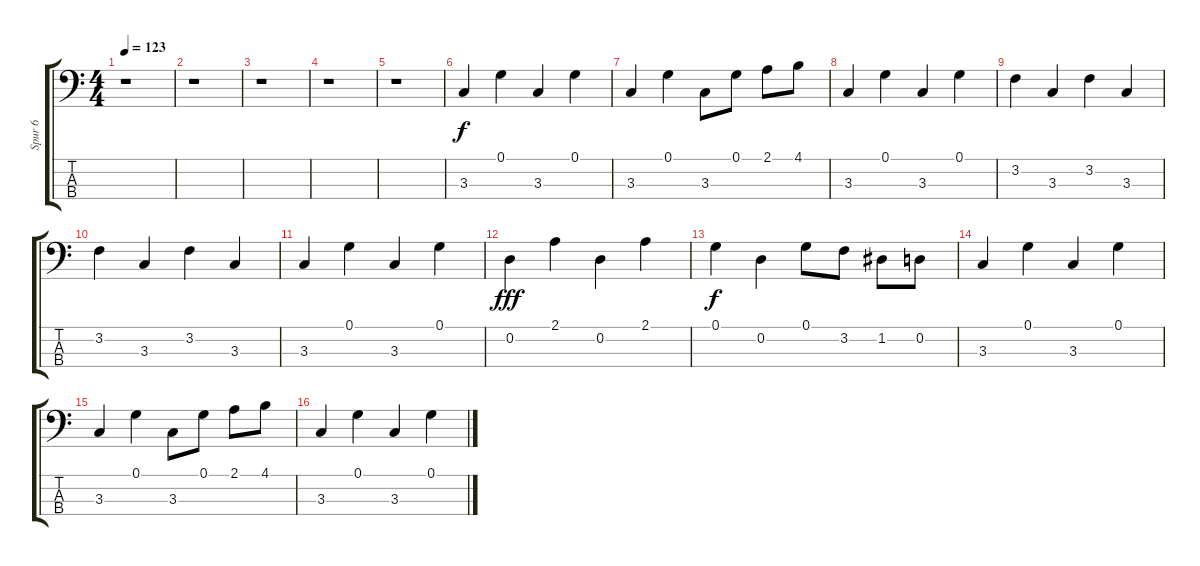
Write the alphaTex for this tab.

\track ("Spur 6" "Spur 6") {instrument acousticbass}
\staff {score tabs}
\tuning (G2 D2 A1 E1) {hide}
\ts (4 4)
\tempo 123
\clef f4
\ks c
r.1{dy f instrument acousticbass} |
r.1 |
r.1 |
r.1 |
r.1 |
3.3.4 0.1.4 3.3.4 0.1.4 |
3.3.4 0.1.4 3.3.8 0.1.8 2.1.8 4.1.8 |
3.3.4 0.1.4 3.3.4 0.1.4 |
3.2.4 3.3.4 3.2.4 3.3.4 |
3.2.4 3.3.4 3.2.4 3.3.4 |
3.3.4 0.1.4 3.3.4 0.1.4 |
0.2.4{dy fff} 2.1.4 0.2.4 2.1.4 |
0.1.4{dy f} 0.2.4 0.1.8 3.2.8 1.2.8 0.2.8 |
3.3.4 0.1.4 3.3.4 0.1.4 |
3.3.4 0.1.4 3.3.8 0.1.8 2.1.8 4.1.8 |
3.3.4 0.1.4 3.3.4 0.1.4
